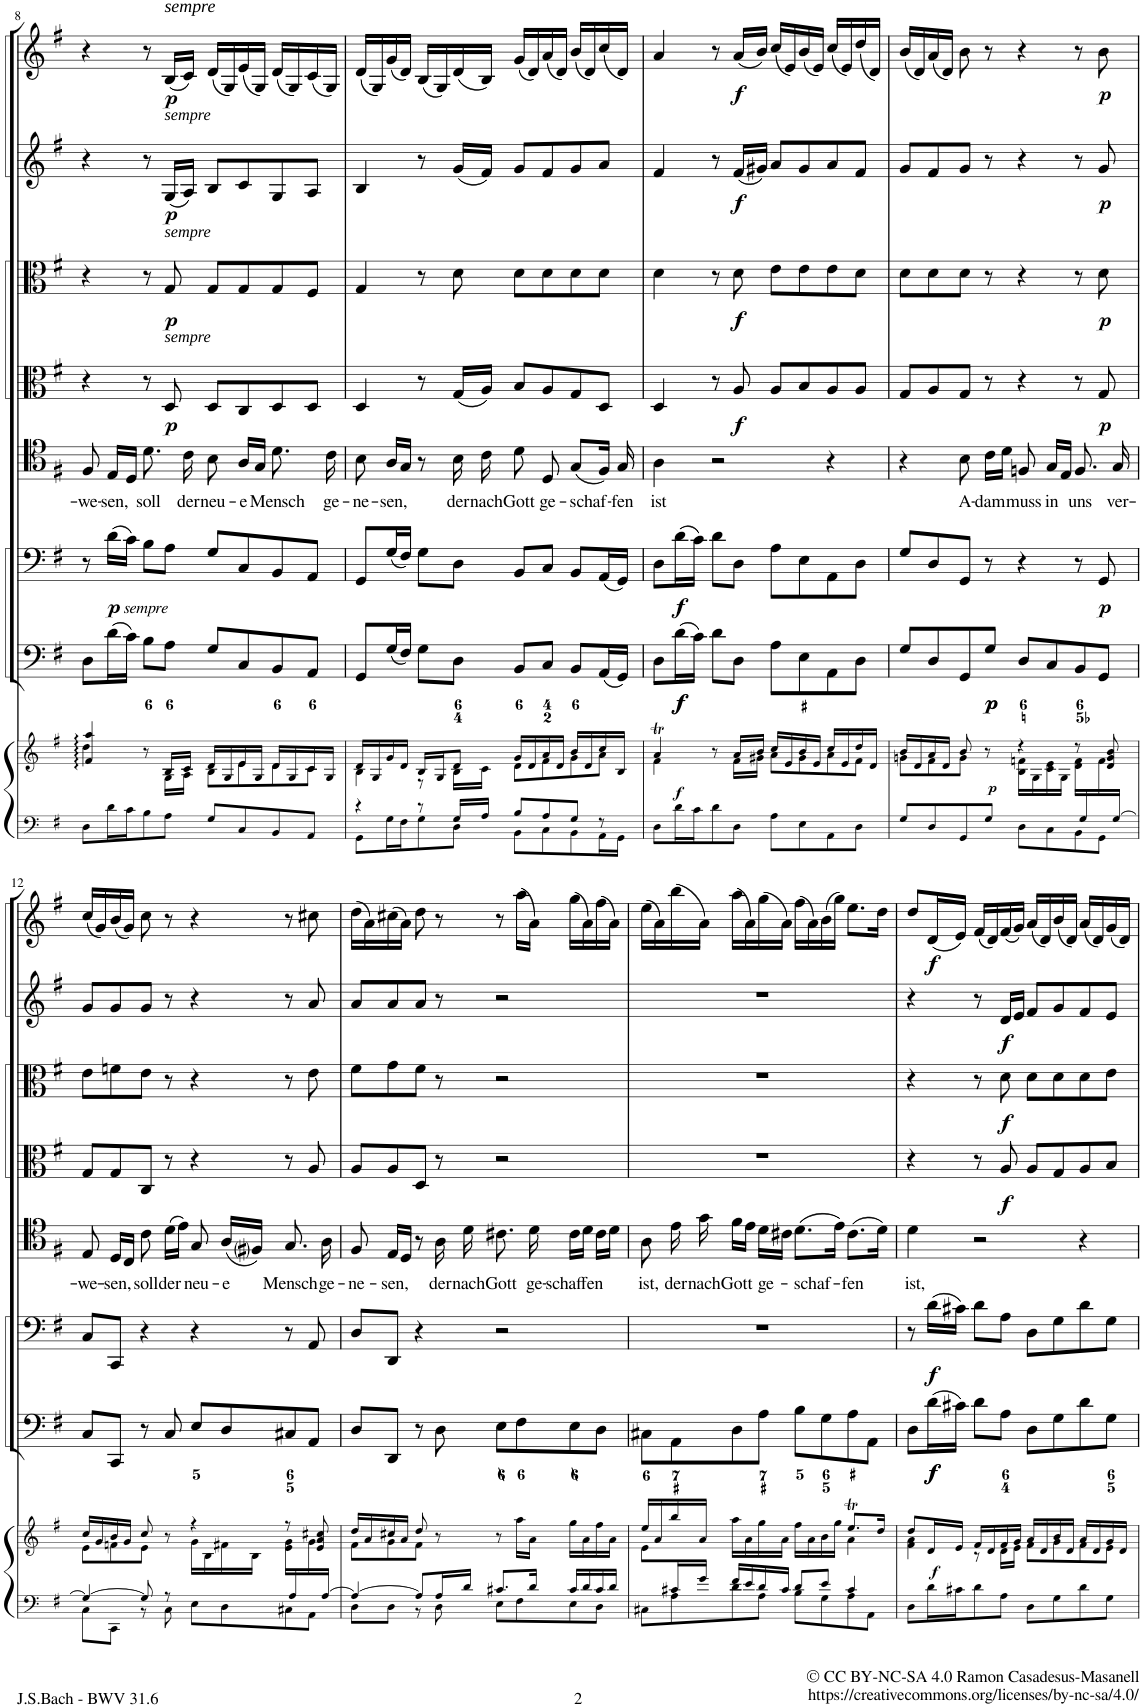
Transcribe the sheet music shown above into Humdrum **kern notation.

**kern	**kern	**dynam	**kern	**dynam	**kern	**dynam	**kern	**text	**kern	**dynam	**kern	**dynam	**kern	**dynam	**kern	**dynam
*part8	*part8	*part8	*part7	*part7	*part6	*part6	*part5	*part5	*part4	*part4	*part3	*part3	*part2	*part2	*part1	*part1
*staff9	*staff8	*staff8/9	*staff7	*staff7	*staff6	*staff6	*staff5	*staff5	*staff4	*staff4	*staff3	*staff3	*staff2	*staff2	*staff1	*staff1
*I"Piano reduction	*	*	*I"Violoncello II.  e Continuo	*	*I"Violoncello I	*	*I"Tenore	*	*I"Viola II	*	*I"Viola I	*	*I"Violino II	*	*I"Violino I	*
*I'Pno	*	*	*	*	*	*	*	*	*	*	*I'Vla	*	*I'Vln	*	*I'Vln	*
!!LO:PB:g=z
*clefF4	*clefG2	*	*clefF4	*	*clefF4	*	*clefC4	*	*clefC3	*	*clefC3	*	*clefG2	*	*clefG2	*
*	*	*	*Trd7c12	*	*	*	*Trd4c7	*	*	*	*	*	*	*	*	*
*k[f#]	*k[f#]	*	*k[f#]	*	*k[f#]	*	*k[f#]	*	*k[f#]	*	*k[f#]	*	*k[f#]	*	*k[f#]	*
*G:	*G:	*	*G:	*	*G:	*	*G:	*	*G:	*	*G:	*	*G:	*	*G:	*
*M4/4	*M4/4	*	*M4/4	*	*M4/4	*	*M4/4	*	*M4/4	*	*M4/4	*	*M4/4	*	*M4/4	*
*met(c)	*met(c)	*	*met(c)	*	*met(c)	*	*met(c)	*	*met(c)	*	*met(c)	*	*met(c)	*	*met(c)	*
=8	=8	=8	=8	=8	=8	=8	=8	=8	=8	=8	=8	=8	=8	=8	=8	=8
*	*^	*	*	*	*	*	*	*	*	*	*	*	*	*	*	*
!	!	!	!	!	!	!	!	!	!LO:LY:b	!	!	!	!	!	!	!	!
8D\L	4f#/: 4aa/:	4dd\	.	8D\L	.	8r	.	8F#/	-we-	4r	.	4r	.	4r	.	4r	.
!	!	!	!	!	!	!	!LO:DY:b	!	!LO:LY:b	!	!	!	!	!	!	!	!
!	!	!	!	!	!	!	!LO:DY:n=1:b	!	!	!	!	!	!	!	!	!	!
16d\L	.	.	.	(16d\L	.	(16d\LL	p other-dynamics	16E/LL	-sen,	.	.	.	.	.	.	.	.
16c\J	.	.	.	16c\JJ)	.	16c\JJ)	.	16D/JJ	.	.	.	.	.	.	.	.	.
!	!	!	!	!	!	!	!	!	!LO:LY:b	!	!	!	!	!	!	!	!
8B\	8r	8ryy	.	8B\L	.	8B\L	.	8.d\	soll	8r	.	8r	.	8r	.	8r	.
!	!	!	!	!	!	!	!	!	!	!	!	!	!	!	!	!LO:TX:a:i:t=sempre	!
!	!	!	!	!	!	!	!	!	!	!	!	!	!	!LO:TX:a:i:t=sempre	!	!	!
!	!	!	!	!	!	!	!	!	!	!	!	!LO:TX:a:i:t=sempre	!	!	!	!	!
!	!	!	!	!	!	!	!	!	!	!LO:TX:a:i:t=sempre	!	!	!	!	!	!	!
!	!	!	!	!	!	!	!	!	!	!	!LO:DY:b	!	!LO:DY:b	!	!LO:DY:b	!	!LO:DY:b
8A\J	16B/LL	16G\LL	.	8A\J	.	8A\J	.	.	.	8D/	p	8G/	p	(16G/LL	p	(16B/LL	p
!	!	!	!	!	!	!	!	!	!LO:LY:b	!	!	!	!	!	!	!	!
.	16c/JJ	16A\JJ	.	.	.	.	.	16c\	der	.	.	.	.	16A/JJ)	.	16c/JJ)	.
!	!	!	!	!	!	!	!	!	!LO:LY:b	!	!	!	!	!	!	!	!
8G/L	16d/LL	8B\L	.	8G/L	.	8G/L	.	8B\	neu-	8D/L	.	8G/L	.	8B/L	.	(16d/LL	.
.	16G/	.	.	.	.	.	.	.	.	.	.	.	.	.	.	16G/)	.
!	!	!	!	!	!	!	!	!	!LO:LY:b	!	!	!	!	!	!	!	!
8C/	16e/	8e\	.	8C/	.	8C/	.	16A/LL	-e	8C/	.	8G/	.	8c/	.	(16e/	.
.	16G/JJ	.	.	.	.	.	.	16G/JJ	.	.	.	.	.	.	.	16G/JJ)	.
!	!	!	!	!	!	!	!	!	!LO:LY:b	!	!	!	!	!	!	!	!
8BB/	16d/LL	8d\	.	8BB/	.	8BB/	.	8.d\	Mensch	8D/	.	8G/	.	8G/	.	(16d/LL	.
.	16G/	.	.	.	.	.	.	.	.	.	.	.	.	.	.	16G/)	.
8AA/J	16c/	8c\J	.	8AA/J	.	8AA/J	.	.	.	8D/J	.	8F#/J	.	8A/J	.	(16c/	.
!	!	!	!	!	!	!	!	!	!LO:LY:b	!	!	!	!	!	!	!	!
.	16G/JJ	.	.	.	.	.	.	16c\	ge-	.	.	.	.	.	.	16G/JJ)	.
=9	=9	=9	=9	=9	=9	=9	=9	=9	=9	=9	=9	=9	=9	=9	=9	=9	=9
*^	*	*	*	*	*	*	*	*	*	*	*	*	*	*	*	*	*
!	!	!	!	!	!	!	!	!	!	!LO:LY:b	!	!	!	!	!	!	!	!
4r	8GG\L	16d/LL	4B\	.	8GG/L	.	8GG/L	.	8B\	-ne-	4D/	.	4G/	.	4B/	.	(16d/LL	.
.	.	16G/	.	.	.	.	.	.	.	.	.	.	.	.	.	.	16G/)	.
!	!	!	!	!	!	!	!	!	!	!LO:LY:b	!	!	!	!	!	!	!	!
.	16G\L	16g/	.	.	(16G/L	.	(16G/L	.	16A/LL	-sen,	.	.	.	.	.	.	(16g/	.
.	16F#\J	16d/JJ	.	.	16F#/JJ)	.	16F#/JJ)	.	16G/JJ	.	.	.	.	.	.	.	16d/JJ)	.
8r	8G\	16B/LL	8r	.	8G\L	.	8G\L	.	8r	.	8r	.	8r	.	8r	.	(16B/LL	.
.	.	16G/J	.	.	.	.	.	.	.	.	.	.	.	.	.	.	16G/)	.
!	!	!	!	!	!	!	!	!	!	!LO:LY:b	!	!	!	!	!	!	!	!
16G/LL	8D\J	8d/J	16B\LL	.	8D\J	.	8D\J	.	16B\	der	(16G/LL	.	8d\	.	(16g/LL	.	(16d/	.
!	!	!	!	!	!	!	!	!	!	!LO:LY:b	!	!	!	!	!	!	!	!
16A/JJ	.	.	16c\JJ	.	.	.	.	.	16c\	nach	16A/JJ)	.	.	.	16f#/JJ)	.	16B/JJ)	.
!	!	!	!	!	!	!	!	!	!	!LO:LY:b	!	!	!	!	!	!	!	!
8B/L	8BB\L	16g/LL	8d\L	.	8BB/L	.	8BB/L	.	8d\	Gott	8B/L	.	8d\L	.	8g/L	.	(16g/LL	.
.	.	16d/	.	.	.	.	.	.	.	.	.	.	.	.	.	.	16d/)	.
!	!	!	!	!	!	!	!	!	!	!LO:LY:b	!	!	!	!	!	!	!	!
8A/	8C\	16a/	8f#\	.	8C/J	.	8C/J	.	8D/	ge-	8A/	.	8d\	.	8f#/	.	(16a/	.
.	.	16d/JJ	.	.	.	.	.	.	.	.	.	.	.	.	.	.	16d/JJ)	.
!	!	!	!	!	!	!	!	!	!	!LO:LY:b	!	!	!	!	!	!	!	!
8G/J	8BB\	16b/LL	8g\	.	8BB/L	.	8BB/L	.	(8G/L	-schaf-	8G/	.	8d\	.	8g/	.	(16b/LL	.
.	.	16d/	.	.	.	.	.	.	.	.	.	.	.	.	.	.	16d/)	.
8r	16AA\L	16cc/	8a\J	.	(16AA/L	.	(16AA/L	.	16F#/Jk)	.	8D/J	.	8d\J	.	8a/J	.	(16cc/	.
!	!	!	!	!	!	!	!	!	!	!LO:LY:b	!	!	!	!	!	!	!	!
.	16GG\JJ	16B/JJ	.	.	16GG/JJ)	.	16GG/JJ)	.	16G/	fen	.	.	.	.	.	.	16d/JJ)	.
=10	=10	=10	=10	=10	=10	=10	=10	=10	=10	=10	=10	=10	=10	=10	=10	=10	=10	=10
!	!	!	!	!	!	!	!	!	!	!LO:LY:b	!	!	!	!	!	!	!	!
*v	*v	*	*^	*	*	*	*	*	*	*	*	*	*	*	*	*	*	*
8D\L	4aT/	4f#\	8ryy	.	8D\L	.	8D\L	.	4A\	ist	4D/	.	4d\	.	4f#/	.	4a/	.
!	!	!	!	!LO:DY:b	!	!LO:DY:b	!	!	!	!	!	!	!	!	!	!	!	!
!	!	!	!	!	!	!LO:DY:n=1:b	!	!LO:DY:b	!	!	!	!	!	!	!	!	!	!
16d\L	.	.	2..ryy	f	(16d\L	f f	(16d\L	f	.	.	.	.	.	.	.	.	.	.
16c\J	.	.	.	.	16c\JJ)	.	16c\JJ)	.	.	.	.	.	.	.	.	.	.	.
8d\	8r	8ryy	.	.	8d\L	.	8d\L	.	2r	.	8r	.	8r	.	8r	.	8r	.
!	!	!	!	!	!	!	!	!	!	!	!	!LO:DY:b	!	!LO:DY:b	!	!LO:DY:b	!	!LO:DY:b
8D\J	16a/LL	16f#\LL	.	.	8D\J	.	8D\J	.	.	.	8A/	f	8d\	f	(16f#/LL	f	(16a/LL	f
.	16b/JJ	16g#X\JJ	.	.	.	.	.	.	.	.	.	.	.	.	16g#X/JJ)	.	16b/JJ)	.
8A\L	16cc/LL	8a\L	.	.	8A\L	.	8A\L	.	.	.	8A/L	.	8e\L	.	8a/L	.	(16cc/LL	.
.	16e/	.	.	.	.	.	.	.	.	.	.	.	.	.	.	.	16e/)	.
8E\	16b/	8g#\	.	.	8E\	.	8E\	.	.	.	8B/	.	8e\	.	8g#/	.	(16b/	.
.	16e/JJ	.	.	.	.	.	.	.	.	.	.	.	.	.	.	.	16e/JJ)	.
8AA\	16cc/LL	8a\	.	.	8AA\	.	8AA\	.	4r	.	8A/	.	8e\	.	8a/	.	(16cc/LL	.
.	16e/	.	.	.	.	.	.	.	.	.	.	.	.	.	.	.	16e/)	.
8D\J	16dd/	8f#\J	.	.	8D\J	.	8D\J	.	.	.	8A/J	.	8d\J	.	8f#/J	.	(16dd/	.
.	16d/JJ	.	.	.	.	.	.	.	.	.	.	.	.	.	.	.	16d/JJ)	.
*	*	*v	*v	*	*	*	*	*	*	*	*	*	*	*	*	*	*	*
=11	=11	=11	=11	=11	=11	=11	=11	=11	=11	=11	=11	=11	=11	=11	=11	=11	=11
*^	*	*	*	*	*	*	*	*	*	*	*	*	*	*	*	*	*
16ryy	8G/L	16b/LL	8gn\L	.	8G/L	.	8G/L	.	4r	.	8G/L	.	8d\L	.	8g/L	.	(16b/LL	.
.	.	16d/	.	.	.	.	.	.	.	.	.	.	.	.	.	.	16d/)	.
.	8D/	16a/	8f#\	.	8D/	.	8D/	.	.	.	8A/	.	8d\	.	8f#/	.	(16a/	.
.	.	16d/JJ	.	.	.	.	.	.	.	.	.	.	.	.	.	.	16d/JJ)	.
!	!	!	!	!	!	!	!	!	!	!LO:LY:b	!	!	!	!	!	!	!	!
.	8GG/	8b/	8g\J	.	8GG/	.	8GG/J	.	8B\	A-	8G/J	.	8d\J	.	8g/J	.	8b\	.
!	!	!	!	!LO:DY:b	!	!LO:DY:b	!	!	!	!LO:LY:b	!	!	!	!	!	!	!	!
!	!	!	!	!	!	!LO:DY:n=1:b	!	!	!	!	!	!	!	!	!	!	!	!
.	8G/J	8r	8ryy	p	8G/J	p p	8r	.	16c\LL	-dam	8r	.	8r	.	8r	.	8r	.
.	.	.	.	.	.	.	.	.	16d\JJ	.	.	.	.	.	.	.	.	.
!	!	!	!	!	!	!	!	!	!	!LO:LY:b	!	!	!	!	!	!	!	!
.	8D\L	4r	16B\ 16fn\LL	.	8D/L	.	4r	.	8Fn/	muss	4r	.	4r	.	4r	.	4r	.
.	.	.	16G\	.	.	.	.	.	.	.	.	.	.	.	.	.	.	.
!	!	!	!	!	!	!	!	!	!	!LO:LY:b	!	!	!	!	!	!	!	!
.	8C\	.	16c\ 16e\	.	8C/	.	.	.	16G/LL	in	.	.	.	.	.	.	.	.
.	.	.	16G\JJ	.	.	.	.	.	16E/JJ	.	.	.	.	.	.	.	.	.
!	!	!	!	!	!	!	!	!	!	!LO:LY:b	!	!	!	!	!	!	!	!
.	8BB\	8r	16d\ 16f\LL	.	8BB/	.	8r	.	8.F/	uns	8r	.	8r	.	8r	.	8r	.
16G/	.	.	16ryy	.	.	.	.	.	.	.	.	.	.	.	.	.	.	.
!	!	!	!	!	!	!	!	!LO:DY:b	!	!	!	!LO:DY:b	!	!LO:DY:b	!	!LO:DY:b	!	!LO:DY:b
16ryy	8GG\J	8d/ 8g/ 8b/	16f\	.	8GG/J	.	8GG/	p	.	.	8G/	p	8d\	p	8g/	p	8b\	p
!	!	!	!	!	!	!	!	!	!	!LO:LY:b	!	!	!	!	!	!	!	!
[16G/JJ	.	.	16ryy	.	.	.	.	.	16G/	ver-	.	.	.	.	.	.	.	.
!!LO:LB:g=z
=12	=12	=12	=12	=12	=12	=12	=12	=12	=12	=12	=12	=12	=12	=12	=12	=12	=12	=12
*	*^	*	*	*	*	*	*	*	*	*	*	*	*	*	*	*	*	*
!	!	!	!	!	!	!	!	!	!	!	!LO:LY:b	!	!	!	!	!	!	!	!
16ryy	4G/_	8C\L	16cc/LL	8e\L	.	8C/L	.	8C/L	.	8E/	-we-	8G/L	.	8e\L	.	8g/L	.	(16cc/LL	.
.	.	.	16g/	.	.	.	.	.	.	.	.	.	.	.	.	.	.	16g/)	.
!	!	!	!	!	!	!	!	!	!	!	!LO:LY:b	!	!	!	!	!	!	!	!
.	.	8CC\J	16b/	8fn\	.	8CC/J	.	8CC/J	.	16D/LL	-sen,	8G/	.	8fn\	.	8g/	.	(16b/	.
.	.	.	16g/JJ	.	.	.	.	.	.	16C/JJ	.	.	.	.	.	.	.	16g/JJ)	.
!	!	!	!	!	!	!	!	!	!	!	!LO:LY:b	!	!	!	!	!	!	!	!
.	8G/]	8r	8cc/	8e\J	.	8r	.	4r	.	8c\	soll	8C/J	.	8e\J	.	8g/J	.	8cc\	.
!	!	!	!	!	!	!	!	!	!	!	!LO:LY:b	!	!	!	!	!	!	!	!
.	8r	8C\	8r	8ryy	.	8C/	.	.	.	(16d\LL	der	8r	.	8r	.	8r	.	8r	.
.	.	.	.	.	.	.	.	.	.	16e\JJ)	.	.	.	.	.	.	.	.	.
!	!	!	!	!	!	!	!	!	!	!	!LO:LY:b	!	!	!	!	!	!	!	!
.	2ryy	8E\L	4r	16g\LL	.	8E/L	.	4r	.	8G/	neu-	4r	.	4r	.	4r	.	4r	.
.	.	.	.	16B\	.	.	.	.	.	.	.	.	.	.	.	.	.	.	.
!	!	!	!	!	!	!	!	!	!	!	!LO:LY:b	!	!	!	!	!	!	!	!
.	.	8D\	.	16f#X\	.	8D/	.	.	.	(16A/LL	-e	.	.	.	.	.	.	.	.
.	.	.	.	16B\JJ	.	.	.	.	.	16F#i/JJ)	.	.	.	.	.	.	.	.	.
!	!	!	!	!	!	!	!	!	!	!	!LO:LY:b	!	!	!	!	!	!	!	!
.	.	8C#X\	8r	16e\ 16g\LL	.	8C#X/	.	8r	.	8.G/	Mensch	8r	.	8r	.	8r	.	8r	.
16A/	.	.	.	16ryy	.	.	.	.	.	.	.	.	.	.	.	.	.	.	.
16ryy	.	8AA\J	8e/ 8a/ 8cc#X/	16g\	.	8AA/J	.	8AA/	.	.	.	8A/	.	8e\	.	8a/	.	8cc#X\	.
!	!	!	!	!	!	!	!	!	!	!	!LO:LY:b	!	!	!	!	!	!	!	!
[16A/JJ	.	.	.	16ryy	.	.	.	.	.	16A\	ge-	.	.	.	.	.	.	.	.
*	*v	*v	*	*	*	*	*	*	*	*	*	*	*	*	*	*	*	*	*
=13	=13	=13	=13	=13	=13	=13	=13	=13	=13	=13	=13	=13	=13	=13	=13	=13	=13	=13
!	!	!	!	!	!	!	!	!	!	!LO:LY:b	!	!	!	!	!	!	!	!
4A/_	8D\L	16dd/LL	8f#\L	.	8D/L	.	8D/L	.	8F#/	-ne-	8A/L	.	8f#\L	.	8a/L	.	(16dd\LL	.
.	.	16a/	.	.	.	.	.	.	.	.	.	.	.	.	.	.	16a\)	.
!	!	!	!	!	!	!	!	!	!	!LO:LY:b	!	!	!	!	!	!	!	!
.	8D\J	16cc#X/	8g\	.	8DD/J	.	8DD/J	.	16E/LL	-sen,	8A/	.	8g\	.	8a/	.	(16cc#X\	.
.	.	16a/JJ	.	.	.	.	.	.	16D/JJ	.	.	.	.	.	.	.	16a\JJ)	.
8A/L]	8r	8dd/	8f#\J	.	8r	.	4r	.	8r	.	8D/J	.	8f#\J	.	8a/J	.	8dd\	.
!	!	!	!	!	!	!	!	!	!	!LO:LY:b	!	!	!	!	!	!	!	!
16A/L	8D\	8r	8ryy	.	8D\	.	.	.	16A\	der	8r	.	8r	.	8r	.	8r	.
!	!	!	!	!	!	!	!	!	!	!LO:LY:b	!	!	!	!	!	!	!	!
16d/JJ	.	.	.	.	.	.	.	.	16d\	nach	.	.	.	.	.	.	.	.
!	!	!	!	!	!	!	!	!	!	!LO:LY:b	!	!	!	!	!	!	!	!
8.c#X/L	8E\L	8r	8ryy	.	8E\L	.	2r	.	8.c#X\	Gott	2r	.	2r	.	2r	.	8r	.
.	8F#\	16aa\LL	8ryy	.	8F#\	.	.	.	.	.	.	.	.	.	.	.	(16aa\LL	.
!	!	!	!	!	!	!	!	!	!	!LO:LY:b	!	!	!	!	!	!	!	!
16d/Jk	.	16a\JJ	.	.	.	.	.	.	16d\	ge-	.	.	.	.	.	.	16a\JJ)	.
!	!	!	!	!	!	!	!	!	!	!LO:LY:b	!	!	!	!	!	!	!	!
16c#/LL	8E\	16gg\LL	4ryy	.	8E\	.	.	.	16c#\LL	-schaffen	.	.	.	.	.	.	(16gg\LL	.
16d/	.	16a\	.	.	.	.	.	.	16d\JJ	.	.	.	.	.	.	.	16a\)	.
16c#/	8D\J	16ff#\	.	.	8D\J	.	.	.	16c#\LL	.	.	.	.	.	.	.	(16ff#\	.
16d/JJ	.	16a\JJ	.	.	.	.	.	.	16d\JJ	.	.	.	.	.	.	.	16a\JJ)	.
=14	=14	=14	=14	=14	=14	=14	=14	=14	=14	=14	=14	=14	=14	=14	=14	=14	=14	=14
*	*	*	*^	*	*	*	*	*	*	*	*	*	*	*	*	*	*	*
!	!	!	!	!	!	!	!	!	!	!	!LO:LY:b	!	!	!	!	!	!	!	!
8ryy	8C#X\L	16ee/LL	2ryy	8e\L	.	8C#X\L	.	1r	.	8A\	ist,	1r	.	1r	.	1r	.	(16ee\LL	.
.	.	16a/	.	.	.	.	.	.	.	.	.	.	.	.	.	.	.	16a\)	.
!	!	!	!	!	!	!	!	!	!	!	!LO:LY:b	!	!	!	!	!	!	!	!
16c#X/L	8A\	16bb/	.	2..ryy	.	8AA\	.	.	.	16e\	der	.	.	.	.	.	.	(16bb\	.
!	!	!	!	!	!	!	!	!	!	!	!LO:LY:b	!	!	!	!	!	!	!	!
16g/JJ	.	16a/JJ	.	.	.	.	.	.	.	16g\	nach	.	.	.	.	.	.	16a\JJ)	.
!	!	!	!	!	!	!	!	!	!	!	!LO:LY:b	!	!	!	!	!	!	!	!
16f#/LL	8d\	16aa\LL	.	.	.	8D\	.	.	.	16f#\LL	Gott	.	.	.	.	.	.	(16aa\LL	.
16e/	.	16a\	.	.	.	.	.	.	.	16e\JJ	.	.	.	.	.	.	.	16a\)	.
!	!	!	!	!	!	!	!	!	!	!	!LO:LY:b	!	!	!	!	!	!	!	!
16d/	8A\J	16gg\	.	.	.	8A\J	.	.	.	16d\LL	ge-	.	.	.	.	.	.	(16gg\	.
16c#/JJ	.	16a\JJ	.	.	.	.	.	.	.	16c#X\JJ	.	.	.	.	.	.	.	16a\JJ)	.
!	!	!	!	!	!	!	!	!	!	!	!LO:LY:b	!	!	!	!	!	!	!	!
8d/L	8B\L	16ff#\LL	4ryy	.	.	8B\L	.	.	.	(8.d\L	schaf-	.	.	.	.	.	.	(16ff#\LL	.
.	.	16a\	.	.	.	.	.	.	.	.	.	.	.	.	.	.	.	16a\)	.
8e/J	8G\	16b\	.	.	.	8G\	.	.	.	.	.	.	.	.	.	.	.	(16b\	.
.	.	16gg\JJ	.	.	.	.	.	.	.	16e\Jk)	.	.	.	.	.	.	.	16gg\JJ)	.
!	!	!	!	!	!	!	!	!	!	!	!LO:LY:b	!	!	!	!	!	!	!	!
4c#/	8A\	8.eeT/L	4a\	.	.	8A\	.	.	.	(8.c#\L	fen	.	.	.	.	.	.	8.ee\L	.
.	8AA\J	.	.	.	.	8AA\J	.	.	.	.	.	.	.	.	.	.	.	.	.
.	.	16dd/Jk	.	.	.	.	.	.	.	16d\Jk)	.	.	.	.	.	.	.	16dd\Jk	.
*v	*v	*	*	*	*	*	*	*	*	*	*	*	*	*	*	*	*	*	*
*	*	*v	*v	*	*	*	*	*	*	*	*	*	*	*	*	*	*	*
=15	=15	=15	=15	=15	=15	=15	=15	=15	=15	=15	=15	=15	=15	=15	=15	=15	=15
!	!	!	!	!	!	!	!	!	!LO:LY:b	!	!	!	!	!	!	!	!
8D\L	8dd/L	4f#\ 4a\	.	8D\L	.	8r	.	4d\	ist,	4r	.	4r	.	4r	.	8dd/L	.
!	!	!	!LO:DY:b	!	!LO:DY:b	!	!	!	!	!	!	!	!	!	!	!	!
!	!	!	!	!	!LO:DY:n=1:b	!	!LO:DY:b	!	!	!	!	!	!	!	!	!	!LO:DY:b
16d\L	16d/L	.	f	(16d\L	f f	(16d\LL	f	.	.	.	.	.	.	.	.	(16d/L	f
16c#X\J	16e/JJ	.	.	16c#X\JJ)	.	16c#X\JJ)	.	.	.	.	.	.	.	.	.	16e/JJ)	.
8d\	16f#/LL	8r	.	8d\L	.	8d\L	.	2r	.	8r	.	8r	.	8r	.	(16f#/LL	.
.	16d/	.	.	.	.	.	.	.	.	.	.	.	.	.	.	16d/)	.
!	!	!	!	!	!	!	!	!	!	!	!LO:DY:b	!	!LO:DY:b	!	!LO:DY:b	!	!
8A\J	16f#/	16d\LL	.	8A\J	.	8A\J	.	.	.	8A/	f	8d\	f	16d/LL	f	(16f#/	.
.	16g/JJ	16e\JJ	.	.	.	.	.	.	.	.	.	.	.	16e/JJ	.	16g/JJ)	.
8D\L	16a/LL	8f#\L	.	8D\L	.	8D\L	.	.	.	8A/L	.	8d\L	.	8f#/L	.	(16a/LL	.
.	16d/	.	.	.	.	.	.	.	.	.	.	.	.	.	.	16d/)	.
8G\	16b/	8g\	.	8G\	.	8G\	.	.	.	8G/	.	8d\	.	8g/	.	(16b/	.
.	16d/JJ	.	.	.	.	.	.	.	.	.	.	.	.	.	.	16d/JJ)	.
8d\	16a/LL	8f#\	.	8d\	.	8d\	.	4r	.	8A/	.	8d\	.	8f#/	.	(16a/LL	.
.	16d/	.	.	.	.	.	.	.	.	.	.	.	.	.	.	16d/)	.
8G\J	16g/	8e\J	.	8G\J	.	8G\J	.	.	.	8B/J	.	8e\J	.	8e/J	.	(16g/	.
.	16d/JJ	.	.	.	.	.	.	.	.	.	.	.	.	.	.	16d/JJ)	.
*	*v	*v	*	*	*	*	*	*	*	*	*	*	*	*	*	*	*
=	=	=	=	=	=	=	=	=	=	=	=	=	=	=	=	=
*-	*-	*-	*-	*-	*-	*-	*-	*-	*-	*-	*-	*-	*-	*-	*-	*-
